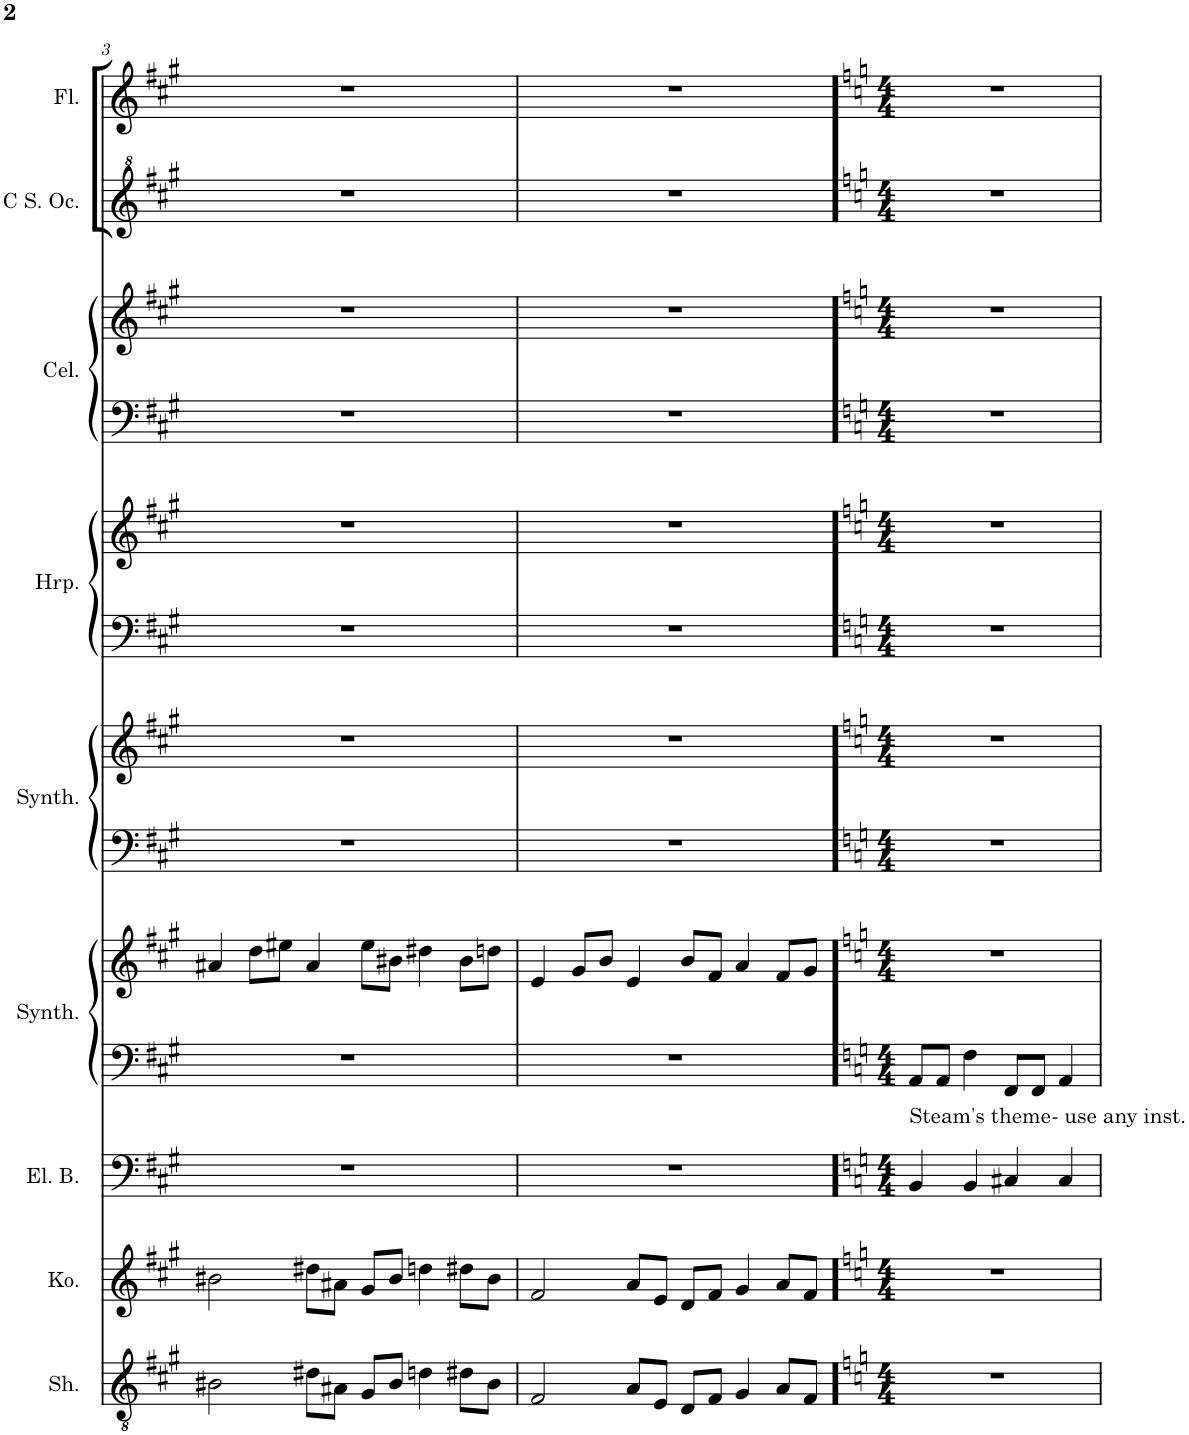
**kern	**kern	**kern	**kern	**kern	**kern	**kern	**kern	**kern	**kern	**kern	**kern	**kern
*part9	*part8	*part7	*part6	*part6	*part5	*part5	*part4	*part4	*part3	*part3	*part2	*part1
*staff13	*staff12	*staff11	*staff10	*staff9	*staff8	*staff7	*staff6	*staff5	*staff4	*staff3	*staff2	*staff1
*I"Shamisen	*I"Koto	*I"5-str. Electric Bass	*I"Square Synthesizer	*	*I"Crystal Synthesizer	*	*I"Harp	*	*I"Celesta	*	*I"C Soprano Ocarina	*I"Flute
*I'Sh.	*I'Ko.	*I'El. B.	*I'Synth.	*	*I'Synth.	*	*I'Hrp.	*	*I'Cel.	*	*I'C S. Oc.	*I'Fl.
!!LO:PB:g=z
*clefGv2	*clefG2	*clefF4	*clefF4	*clefG2	*clefF4	*clefG2	*clefF4	*clefG2	*clefF4	*clefG2	*clefG^2	*clefG2
*	*	*Trd7c12	*	*	*	*	*	*	*Trd-7c-12	*Trd-7c-12	*	*
*k[f#c#g#]	*k[f#c#g#]	*k[f#c#g#]	*k[f#c#g#]	*k[f#c#g#]	*k[f#c#g#]	*k[f#c#g#]	*k[f#c#g#]	*k[f#c#g#]	*k[f#c#g#]	*k[f#c#g#]	*k[f#c#g#]	*k[f#c#g#]
*M6/4	*M6/4	*M6/4	*M6/4	*M6/4	*M6/4	*M6/4	*M6/4	*M6/4	*M6/4	*M6/4	*M6/4	*M6/4
=3	=3	=3	=3	=3	=3	=3	=3	=3	=3	=3	=3	=3
2B#X\	2b#X\	1.r	1.r	4a#X/	1.r	1.r	1.r	1.r	1.r	1.r	1.r	1.r
.	.	.	.	8dd\L	.	.	.	.	.	.	.	.
.	.	.	.	8ee#X\J	.	.	.	.	.	.	.	.
8d#X\L	8dd#X\L	.	.	4a#/	.	.	.	.	.	.	.	.
8A#X\J	8a#X\J	.	.	.	.	.	.	.	.	.	.	.
8G#/L	8g#/L	.	.	8ee#\L	.	.	.	.	.	.	.	.
8B#/J	8b#/J	.	.	8b#X\J	.	.	.	.	.	.	.	.
4dn\	4ddn\	.	.	4dd#X\	.	.	.	.	.	.	.	.
8d#X\L	8dd#X\L	.	.	8b#\L	.	.	.	.	.	.	.	.
8B#\J	8b#\J	.	.	8ddn\J	.	.	.	.	.	.	.	.
=4	=4	=4	=4	=4	=4	=4	=4	=4	=4	=4	=4	=4
2F#/	2f#/	1.r	1.r	4e/	1.r	1.r	1.r	1.r	1.r	1.r	1.r	1.r
.	.	.	.	8g#/L	.	.	.	.	.	.	.	.
.	.	.	.	8b/J	.	.	.	.	.	.	.	.
8A/L	8a/L	.	.	4e/	.	.	.	.	.	.	.	.
8E/J	8e/J	.	.	.	.	.	.	.	.	.	.	.
8D/L	8d/L	.	.	8b/L	.	.	.	.	.	.	.	.
8F#/J	8f#/J	.	.	8f#/J	.	.	.	.	.	.	.	.
4G#/	4g#/	.	.	4a/	.	.	.	.	.	.	.	.
8A/L	8a/L	.	.	8f#/L	.	.	.	.	.	.	.	.
8F#/J	8f#/J	.	.	8g#/J	.	.	.	.	.	.	.	.
=5!	=5!	=5!	=5!	=5!	=5!	=5!	=5!	=5!	=5!	=5!	=5!	=5!
*k[]	*k[]	*k[]	*k[]	*k[]	*k[]	*k[]	*k[]	*k[]	*k[]	*k[]	*k[]	*k[]
*M4/4	*M4/4	*M4/4	*M4/4	*M4/4	*M4/4	*M4/4	*M4/4	*M4/4	*M4/4	*M4/4	*M4/4	*M4/4
!	!	!	!LO:TX:b:t=Steam's theme- use any inst.	!	!	!	!	!	!	!	!	!
1r	1r	4BB/	8AA/L	1r	1r	1r	1r	1r	1r	1r	1r	1r
.	.	.	8AA/J	.	.	.	.	.	.	.	.	.
.	.	4BB/	4F\	.	.	.	.	.	.	.	.	.
.	.	4C#X/	8FF/L	.	.	.	.	.	.	.	.	.
.	.	.	8FF/J	.	.	.	.	.	.	.	.	.
.	.	4C#/	4AA/	.	.	.	.	.	.	.	.	.
=	=	=	=	=	=	=	=	=	=	=	=	=
*-	*-	*-	*-	*-	*-	*-	*-	*-	*-	*-	*-	*-
